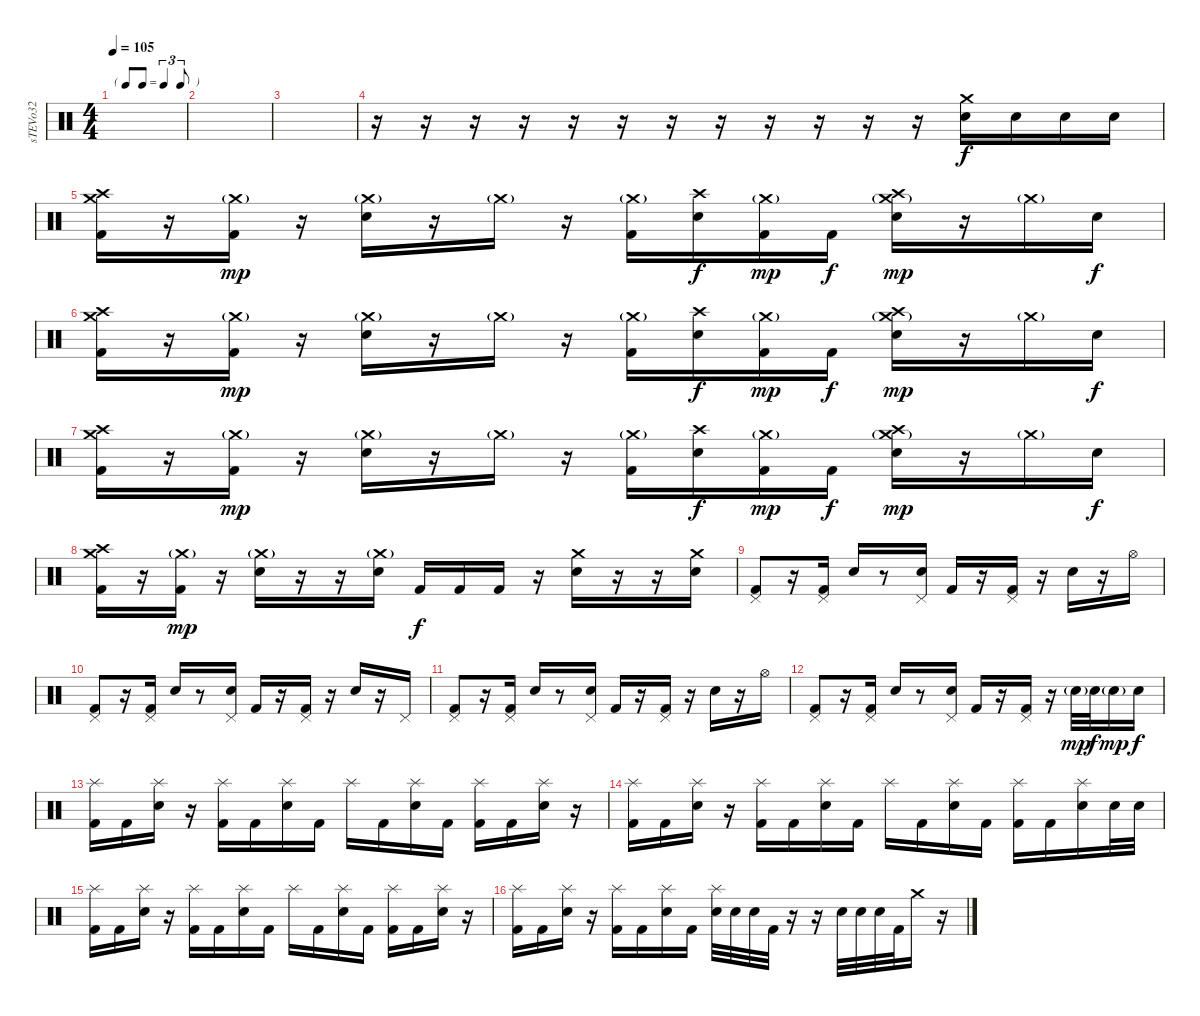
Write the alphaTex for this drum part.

\track ("sTEVo32" "sTEVo32") {instrument percussion}
\staff {score}
\articulation defaults
\ts (4 4)
\tf triplet8th
\tempo 105
\clef neutral
\ks c
|
|
|
r.16 r.16 r.16 r.16 r.16 r.16 r.16 r.16 r.16 r.16 r.16 r.16 ("Crash medium (hit)" "Electric Snare (hit)").16 "Electric Snare (hit)".16 "Electric Snare (hit)".16 "Electric Snare (hit)".16 |
("Crash medium (hit)" "Crash high (hit)" "Kick (hit) 2").16 r.16 ("Crash medium (hit)"{g} "Kick (hit) 2").16{dy mp} r.16 ("Crash medium (hit)"{g} "Electric Snare (hit)").16 r.16 "Crash medium (hit)"{g}.16 r.16 ("Crash medium (hit)"{g} "Kick (hit) 2").16 ("Crash high (hit)" "Electric Snare (hit)").16{dy f} ("Crash medium (hit)"{g} "Kick (hit) 2").16{dy mp} "Kick (hit) 2".16{dy f} ("Crash medium (hit)"{g} "Crash high (hit)" "Electric Snare (hit)").16{dy mp} r.16 "Crash medium (hit)"{g}.16 "Electric Snare (hit)".16{dy f} |
("Crash medium (hit)" "Crash high (hit)" "Kick (hit) 2").16 r.16 ("Crash medium (hit)"{g} "Kick (hit) 2").16{dy mp} r.16 ("Crash medium (hit)"{g} "Electric Snare (hit)").16 r.16 "Crash medium (hit)"{g}.16 r.16 ("Crash medium (hit)"{g} "Kick (hit) 2").16 ("Crash high (hit)" "Electric Snare (hit)").16{dy f} ("Crash medium (hit)"{g} "Kick (hit) 2").16{dy mp} "Kick (hit) 2".16{dy f} ("Crash medium (hit)"{g} "Crash high (hit)" "Electric Snare (hit)").16{dy mp} r.16 "Crash medium (hit)"{g}.16 "Electric Snare (hit)".16{dy f} |
("Crash medium (hit)" "Crash high (hit)" "Kick (hit) 2").16 r.16 ("Crash medium (hit)"{g} "Kick (hit) 2").16{dy mp} r.16 ("Crash medium (hit)"{g} "Electric Snare (hit)").16 r.16 "Crash medium (hit)"{g}.16 r.16 ("Crash medium (hit)"{g} "Kick (hit) 2").16 ("Crash high (hit)" "Electric Snare (hit)").16{dy f} ("Crash medium (hit)"{g} "Kick (hit) 2").16{dy mp} "Kick (hit) 2".16{dy f} ("Crash medium (hit)"{g} "Crash high (hit)" "Electric Snare (hit)").16{dy mp} r.16 "Crash medium (hit)"{g}.16 "Electric Snare (hit)".16{dy f} |
("Crash medium (hit)" "Crash high (hit)" "Kick (hit) 2").16 r.16 ("Crash medium (hit)"{g} "Kick (hit) 2").16{dy mp} r.16 ("Crash medium (hit)"{g} "Electric Snare (hit)").16 r.16 r.16 ("Crash medium (hit)"{g} "Electric Snare (hit)").16 "Kick (hit) 2".16{dy f} "Kick (hit) 2".16 "Kick (hit) 2".16 r.16 ("Crash medium (hit)" "Electric Snare (hit)").16 r.16 r.16 ("Crash medium (hit)" "Electric Snare (hit)").16 |
("Pedal Hi-Hat (hit)" "Kick (hit) 2").8 r.16 ("Pedal Hi-Hat (hit)" "Kick (hit) 2").16 "Electric Snare (hit)".16 r.8 ("Pedal Hi-Hat (hit)" "Electric Snare (hit)").16 "Kick (hit) 2".16 r.16 ("Pedal Hi-Hat (hit)" "Kick (hit) 2").16 r.16 "Electric Snare (hit)".16 r.16 "Hi-Hat (open)".16 |
("Pedal Hi-Hat (hit)" "Kick (hit) 2").8 r.16 ("Pedal Hi-Hat (hit)" "Kick (hit) 2").16 "Electric Snare (hit)".16 r.8 ("Pedal Hi-Hat (hit)" "Electric Snare (hit)").16 "Kick (hit) 2".16 r.16 ("Pedal Hi-Hat (hit)" "Kick (hit) 2").16 r.16 "Electric Snare (hit)".16 r.16 "Pedal Hi-Hat (hit)".16 |
("Pedal Hi-Hat (hit)" "Kick (hit) 2").8 r.16 ("Pedal Hi-Hat (hit)" "Kick (hit) 2").16 "Electric Snare (hit)".16 r.8 ("Pedal Hi-Hat (hit)" "Electric Snare (hit)").16 "Kick (hit) 2".16 r.16 ("Pedal Hi-Hat (hit)" "Kick (hit) 2").16 r.16 "Electric Snare (hit)".16 r.16 "Hi-Hat (open)".16 |
("Pedal Hi-Hat (hit)" "Kick (hit) 2").8 r.16 ("Pedal Hi-Hat (hit)" "Kick (hit) 2").16 "Electric Snare (hit)".16 r.8 ("Pedal Hi-Hat (hit)" "Electric Snare (hit)").16 "Kick (hit) 2".16 r.16 ("Pedal Hi-Hat (hit)" "Kick (hit) 2").16 r.16 "Electric Snare (hit)"{g}.32{dy mp} "Electric Snare (hit)".32{dy f} "Electric Snare (hit)"{g}.16{dy mp} "Electric Snare (hit)".16{dy f} |
("Splash (hit)" "Kick (hit) 2").16 "Kick (hit) 2".16 ("Splash (hit)" "Electric Snare (hit)").16 r.16 ("Splash (hit)" "Kick (hit) 2").16 "Kick (hit) 2".16 ("Splash (hit)" "Electric Snare (hit)").16 "Kick (hit) 2".16 "Splash (hit)".16 "Kick (hit) 2".16 ("Splash (hit)" "Electric Snare (hit)").16 "Kick (hit) 2".16 ("Splash (hit)" "Kick (hit) 2").16 "Kick (hit) 2".16 ("Splash (hit)" "Electric Snare (hit)").16 r.16 |
("Splash (hit)" "Kick (hit) 2").16 "Kick (hit) 2".16 ("Splash (hit)" "Electric Snare (hit)").16 r.16 ("Splash (hit)" "Kick (hit) 2").16 "Kick (hit) 2".16 ("Splash (hit)" "Electric Snare (hit)").16 "Kick (hit) 2".16 "Splash (hit)".16 "Kick (hit) 2".16 ("Splash (hit)" "Electric Snare (hit)").16 "Kick (hit) 2".16 ("Splash (hit)" "Kick (hit) 2").16 "Kick (hit) 2".16 ("Splash (hit)" "Electric Snare (hit)").16 "Electric Snare (hit)".32 "Electric Snare (hit)".32 |
("Splash (hit)" "Kick (hit) 2").16 "Kick (hit) 2".16 ("Splash (hit)" "Electric Snare (hit)").16 r.16 ("Splash (hit)" "Kick (hit) 2").16 "Kick (hit) 2".16 ("Splash (hit)" "Electric Snare (hit)").16 "Kick (hit) 2".16 "Splash (hit)".16 "Kick (hit) 2".16 ("Splash (hit)" "Electric Snare (hit)").16 "Kick (hit) 2".16 ("Splash (hit)" "Kick (hit) 2").16 "Kick (hit) 2".16 ("Splash (hit)" "Electric Snare (hit)").16 r.16 |
("Splash (hit)" "Kick (hit) 2").16 "Kick (hit) 2".16 ("Splash (hit)" "Electric Snare (hit)").16 r.16 ("Splash (hit)" "Kick (hit) 2").16 "Kick (hit) 2".16 ("Splash (hit)" "Electric Snare (hit)").16 "Kick (hit) 2".16 ("Splash (hit)" "Electric Snare (hit)").32 "Electric Snare (hit)".32 "Electric Snare (hit)".32 "Kick (hit) 2".32 r.16 r.16 "Electric Snare (hit)".32 "Electric Snare (hit)".32 "Electric Snare (hit)".32 "Kick (hit) 2".32 "Crash medium (hit)".16 r.16
